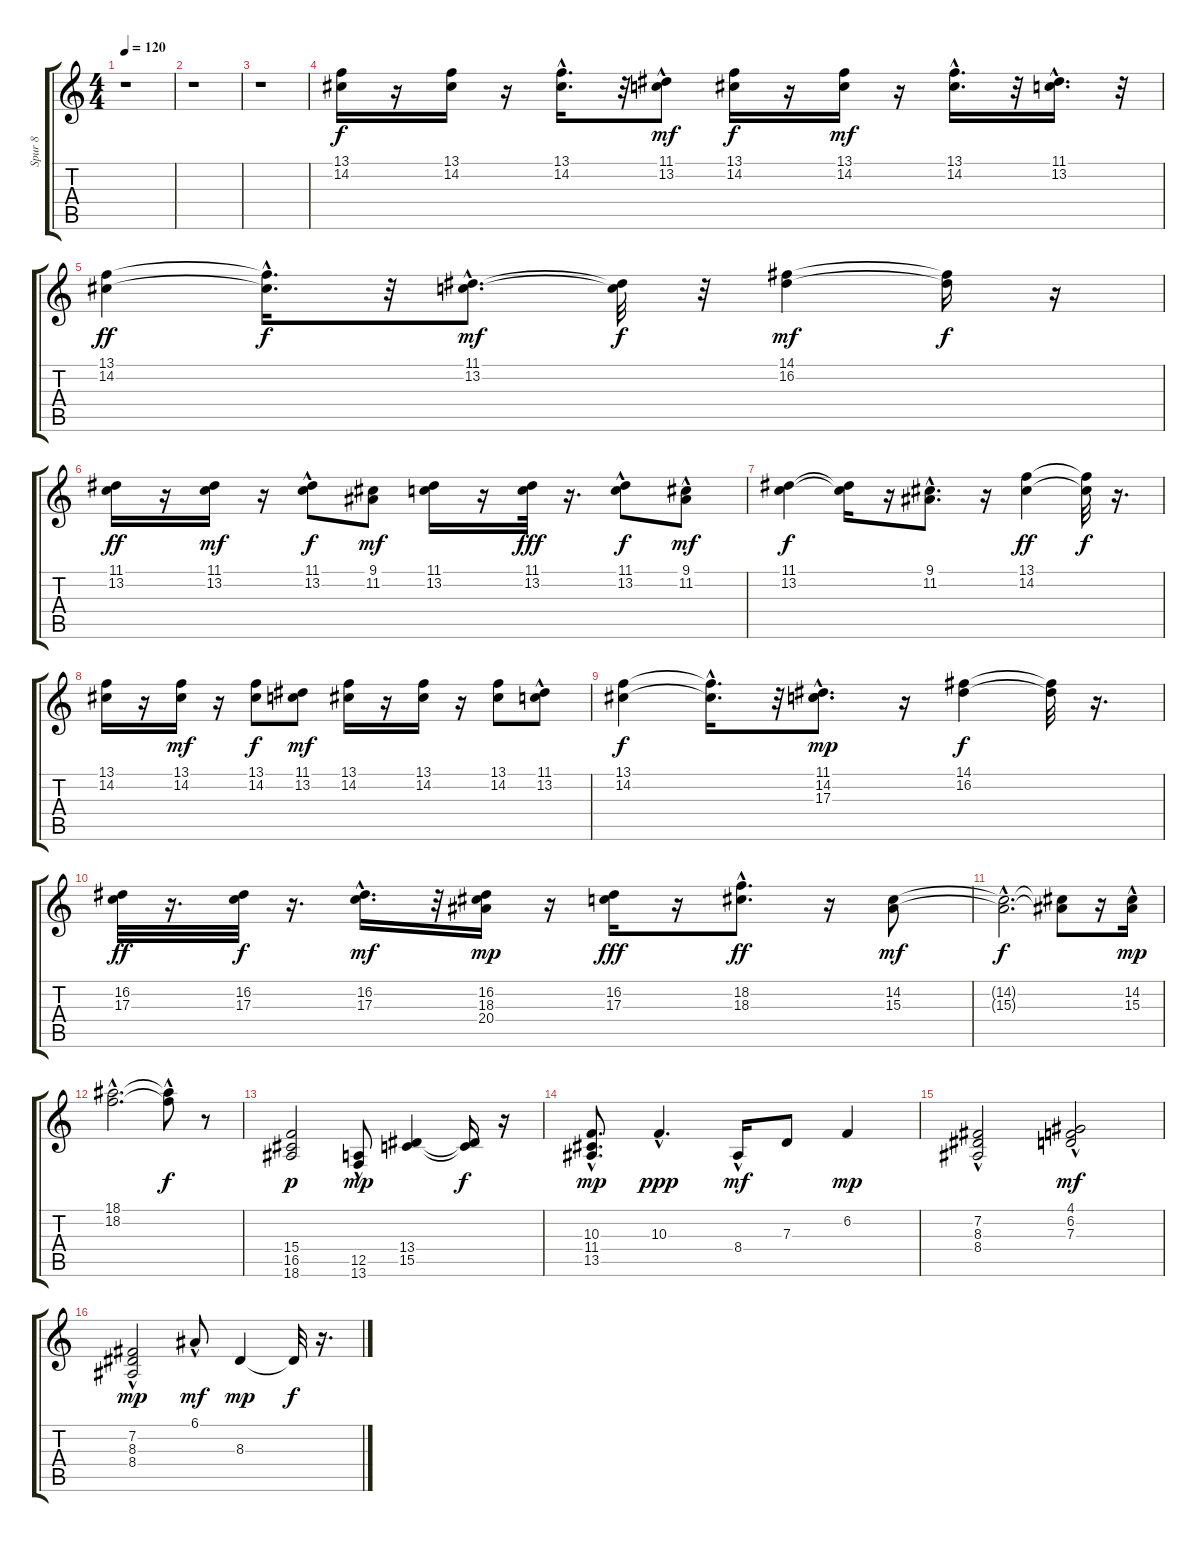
\track ("Spur 8" "Spur 8") {instrument electricpiano2}
\staff {score tabs}
\tuning (E4 B3 G3 D3 A2 E2) {hide}
\ts (4 4)
\tempo 120
\clef g2
\ks c
r.1{dy f instrument electricpiano2} |
r.1 |
r.1 |
(13.1 14.2).16 r.16 (13.1 14.2).16 r.16 (13.1{hac} 14.2).16{d} r.32 (11.1 13.2{hac}).8{dy mf} (13.1 14.2).16{dy f} r.16 (13.1 14.2).16{dy mf} r.16 (13.1{hac} 14.2).16{d} r.32 (11.1{hac} 13.2).16{d} r.32 |
(13.1 14.2).4{dy ff} (13.1{hac t} 14.2{t}).16{d dy f} r.32 (11.1{hac} 13.2{hac}).8{d dy mf} (11.1{t} 13.2{t}).32{dy f} r.32 (14.1 16.2).4{dy mf} (14.1{t} 16.2{t}).16{dy f} r.16 |
(11.1 13.2).16{dy ff} r.16 (11.1 13.2).16{dy mf} r.16 (11.1{hac} 13.2).8{dy f} (9.1 11.2).8{dy mf} (11.1 13.2).16 r.16 (11.1 13.2).32{dy fff} r.16{d} (11.1{hac} 13.2).8{dy f} (9.1{hac} 11.2).8{dy mf} |
(11.1 13.2).4{dy f} (11.1{t} 13.2{t}).16 r.16 (9.1{hac} 11.2{hac}).8{d} r.16 (13.1 14.2).4{dy ff} (13.1{t} 14.2{t}).32{dy f} r.16{d} |
(13.1 14.2).16 r.16 (13.1 14.2).16{dy mf} r.16 (13.1 14.2).8{dy f} (11.1 13.2).8{dy mf} (13.1 14.2).16 r.16 (13.1 14.2).16 r.16 (13.1 14.2).8 (11.1 13.2{hac}).8 |
(13.1 14.2).4{dy f} (13.1{hac t} 14.2{hac t}).16{d} r.32 (11.1{hac} 14.2 17.3{hac}).8{d dy mp} r.16 (14.1 16.2).4{dy f} (14.1{t} 16.2{t}).32 r.16{d} |
(16.2 17.3).32{dy ff} r.16{d} (16.2 17.3).32{dy f} r.16{d} (16.2{hac} 17.3{hac}).16{d dy mf} r.32 (16.2 18.3 20.4).16{dy mp} r.16 (16.2 17.3).16{dy fff} r.16 (18.2{hac} 18.3{hac}).8{d dy ff} r.16 (14.2 15.3).8{dy mf} |
(14.2{hac t} 15.3{hac t}).2{d dy f} (14.2{t} 15.3{t}).8 r.16 (14.2{hac} 15.3{hac}).16{dy mp} |
(18.1{hac} 18.2{hac}).2{d} (18.1{hac t} 18.2{t}).8{dy f} r.8 |
(15.4 16.5 18.6).2{dy p} (12.5{hac} 13.6{hac}).8{dy mp} (13.4 15.5).4 (13.4{t} 15.5{t}).16{dy f} r.16 |
(10.3 11.4 13.5{hac}).8{d dy mp} 10.3{hac}.4{d dy ppp} 8.4{hac}.16{dy mf} 7.3.8 6.2.4{dy mp} |
(7.2{hac} 8.3{hac} 8.4{hac}).2 (4.1 6.2 7.3{hac}).2{dy mf} |
(7.2{hac} 8.3 8.4).2{dy mp} 6.1{hac}.8{dy mf} 8.3.4{dy mp} 8.3{t}.32{dy f} r.16{d}
